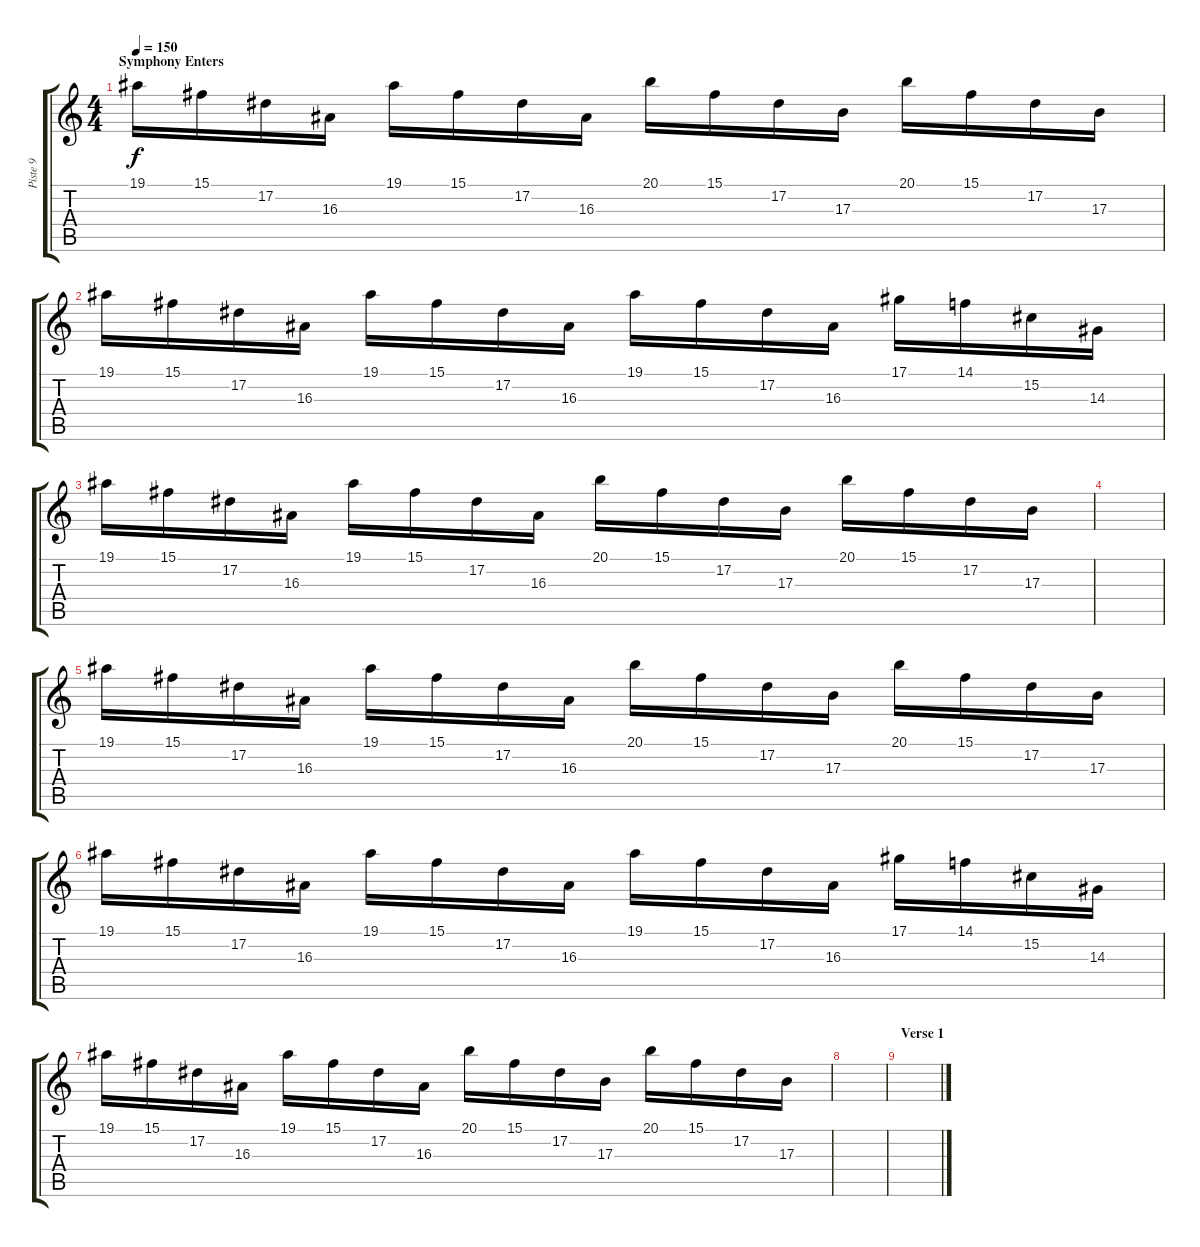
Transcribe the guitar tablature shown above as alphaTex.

\track ("Piste 9" "Piste 9") {instrument harpsichord}
\staff {score tabs}
\tuning (Eb4 Bb3 Gb3 Db3 Ab2 Eb2) {hide}
\ts (4 4)
\section ("" "Symphony Enters")
\tempo 150
\clef g2
\ks c
19.1.16{dy f} 15.1.16 17.2.16 16.3.16 19.1.16 15.1.16 17.2.16 16.3.16 20.1.16 15.1.16 17.2.16 17.3.16 20.1.16 15.1.16 17.2.16 17.3.16 |
19.1.16 15.1.16 17.2.16 16.3.16 19.1.16 15.1.16 17.2.16 16.3.16 19.1.16 15.1.16 17.2.16 16.3.16 17.1.16 14.1.16 15.2.16 14.3.16 |
19.1.16 15.1.16 17.2.16 16.3.16 19.1.16 15.1.16 17.2.16 16.3.16 20.1.16 15.1.16 17.2.16 17.3.16 20.1.16 15.1.16 17.2.16 17.3.16 |
|
19.1.16 15.1.16 17.2.16 16.3.16 19.1.16 15.1.16 17.2.16 16.3.16 20.1.16 15.1.16 17.2.16 17.3.16 20.1.16 15.1.16 17.2.16 17.3.16 |
19.1.16 15.1.16 17.2.16 16.3.16 19.1.16 15.1.16 17.2.16 16.3.16 19.1.16 15.1.16 17.2.16 16.3.16 17.1.16 14.1.16 15.2.16 14.3.16 |
19.1.16 15.1.16 17.2.16 16.3.16 19.1.16 15.1.16 17.2.16 16.3.16 20.1.16 15.1.16 17.2.16 17.3.16 20.1.16 15.1.16 17.2.16 17.3.16 |
|
\section ("" "Verse 1")
